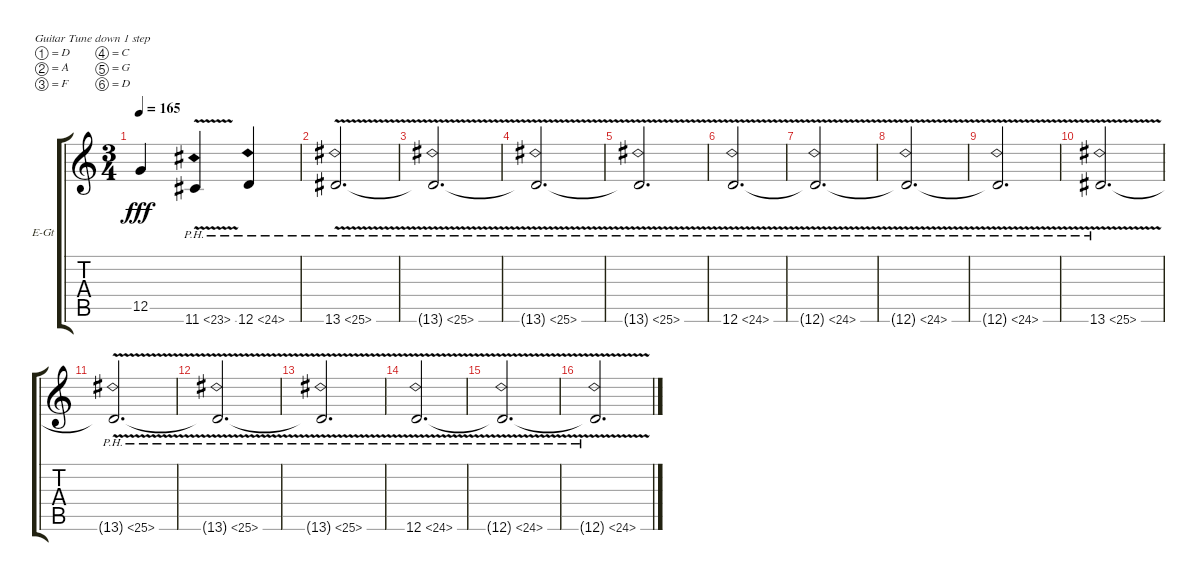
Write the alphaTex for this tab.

\bracketExtendMode groupsimilarinstruments
\firstSystemTrackNameOrientation horizontal
\otherSystemsTrackNameOrientation horizontal
\track ("Adam - Solo" "E-Gt") {instrument distortionguitar}
\staff {score tabs}
\tuning (D4 A3 F3 C3 G2 D2)
\ts (3 4)
\tempo 165
\clef g2
\scale
0.333333
\ks c
12.5.4{dy fff} 11.6{ph 12 v}.4 12.6{ph 12}.4 |
13.6{ph 12 v}.2{d} |
13.6{ph 12 v t}.2{d} |
13.6{ph 12 v t}.2{d} |
13.6{ph 12 v t}.2{d} |
12.6{ph 12 v}.2{d} |
12.6{ph 12 v t}.2{d} |
12.6{ph 12 v t}.2{d} |
12.6{ph 12 v t}.2{d} |
13.6{ph 12 v}.2{d} |
13.6{ph 12 v t}.2{d} |
13.6{ph 12 v t}.2{d} |
13.6{ph 12 v t}.2{d} |
12.6{ph 12 v}.2{d} |
12.6{ph 12 v t}.2{d} |
12.6{ph 12 v t}.2{d}
